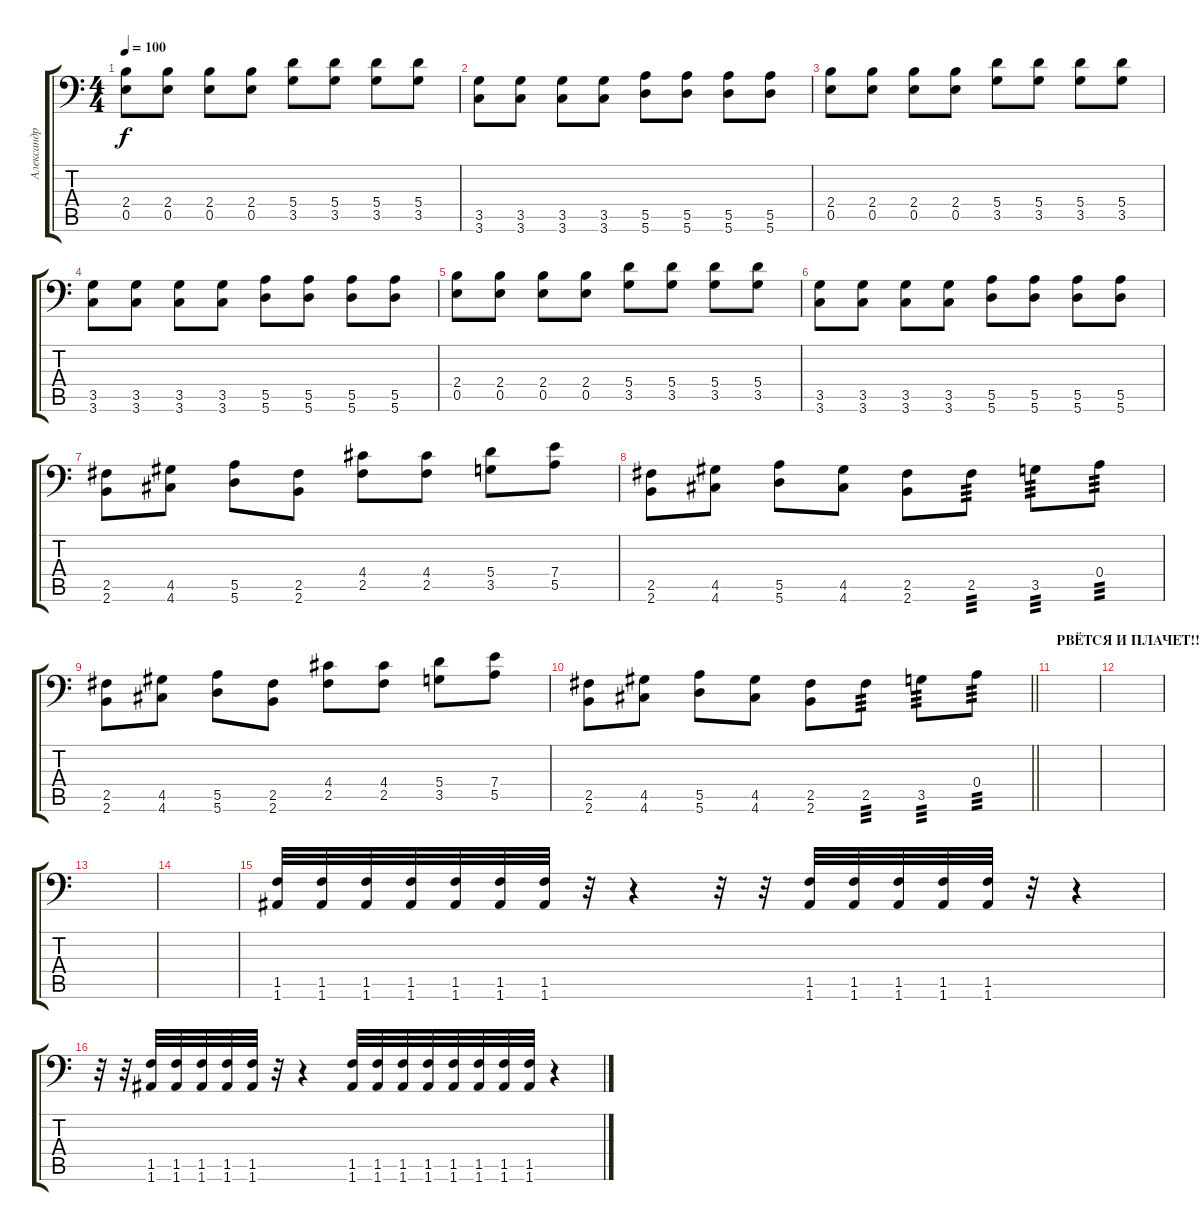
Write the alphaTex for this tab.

\track ("Александр \"Саве\" Савин" "Александр ") {instrument distortionguitar}
\staff {score tabs}
\tuning (B3 Gb3 D3 A2 E2 A1) {hide}
\ts (4 4)
\tempo 100
\clef f4
\ks c
(2.4 0.5).8{dy f} (2.4 0.5).8 (2.4 0.5).8 (2.4 0.5).8 (5.4 3.5).8 (5.4 3.5).8 (5.4 3.5).8 (5.4 3.5).8 |
(3.5 3.6).8 (3.5 3.6).8 (3.5 3.6).8 (3.5 3.6).8 (5.5 5.6).8 (5.5 5.6).8 (5.5 5.6).8 (5.5 5.6).8 |
(2.4 0.5).8 (2.4 0.5).8 (2.4 0.5).8 (2.4 0.5).8 (5.4 3.5).8 (5.4 3.5).8 (5.4 3.5).8 (5.4 3.5).8 |
(3.5 3.6).8 (3.5 3.6).8 (3.5 3.6).8 (3.5 3.6).8 (5.5 5.6).8 (5.5 5.6).8 (5.5 5.6).8 (5.5 5.6).8 |
(2.4 0.5).8 (2.4 0.5).8 (2.4 0.5).8 (2.4 0.5).8 (5.4 3.5).8 (5.4 3.5).8 (5.4 3.5).8 (5.4 3.5).8 |
(3.5 3.6).8 (3.5 3.6).8 (3.5 3.6).8 (3.5 3.6).8 (5.5 5.6).8 (5.5 5.6).8 (5.5 5.6).8 (5.5 5.6).8 |
(2.5 2.6).8 (4.5 4.6).8 (5.5 5.6).8 (2.5 2.6).8 (4.4 2.5).8 (4.4 2.5).8 (5.4 3.5).8 (7.4 5.5).8 |
(2.5 2.6).8 (4.5 4.6).8 (5.5 5.6).8 (4.5 4.6).8 (2.5 2.6).8 2.5.8{tp 3} 3.5.8{tp 3} 0.4.8{tp 3} |
(2.5 2.6).8 (4.5 4.6).8 (5.5 5.6).8 (2.5 2.6).8 (4.4 2.5).8 (4.4 2.5).8 (5.4 3.5).8 (7.4 5.5).8 |
\barLineRight lightlight
(2.5 2.6).8 (4.5 4.6).8 (5.5 5.6).8 (4.5 4.6).8 (2.5 2.6).8 2.5.8{tp 3} 3.5.8{tp 3} 0.4.8{tp 3} |
\section ("" "РВЁТСЯ И ПЛАЧЕТ!!!")
|
|
|
|
(1.5 1.6).32 (1.5 1.6).32 (1.5 1.6).32 (1.5 1.6).32 (1.5 1.6).32 (1.5 1.6).32 (1.5 1.6).32 r.32 r.4 r.32 r.32 (1.5 1.6).32 (1.5 1.6).32 (1.5 1.6).32 (1.5 1.6).32 (1.5 1.6).32 r.32 r.4 |
r.32 r.32 (1.5 1.6).32 (1.5 1.6).32 (1.5 1.6).32 (1.5 1.6).32 (1.5 1.6).32 r.32 r.4 (1.5 1.6).32 (1.5 1.6).32 (1.5 1.6).32 (1.5 1.6).32 (1.5 1.6).32 (1.5 1.6).32 (1.5 1.6).32 (1.5 1.6).32 r.4
